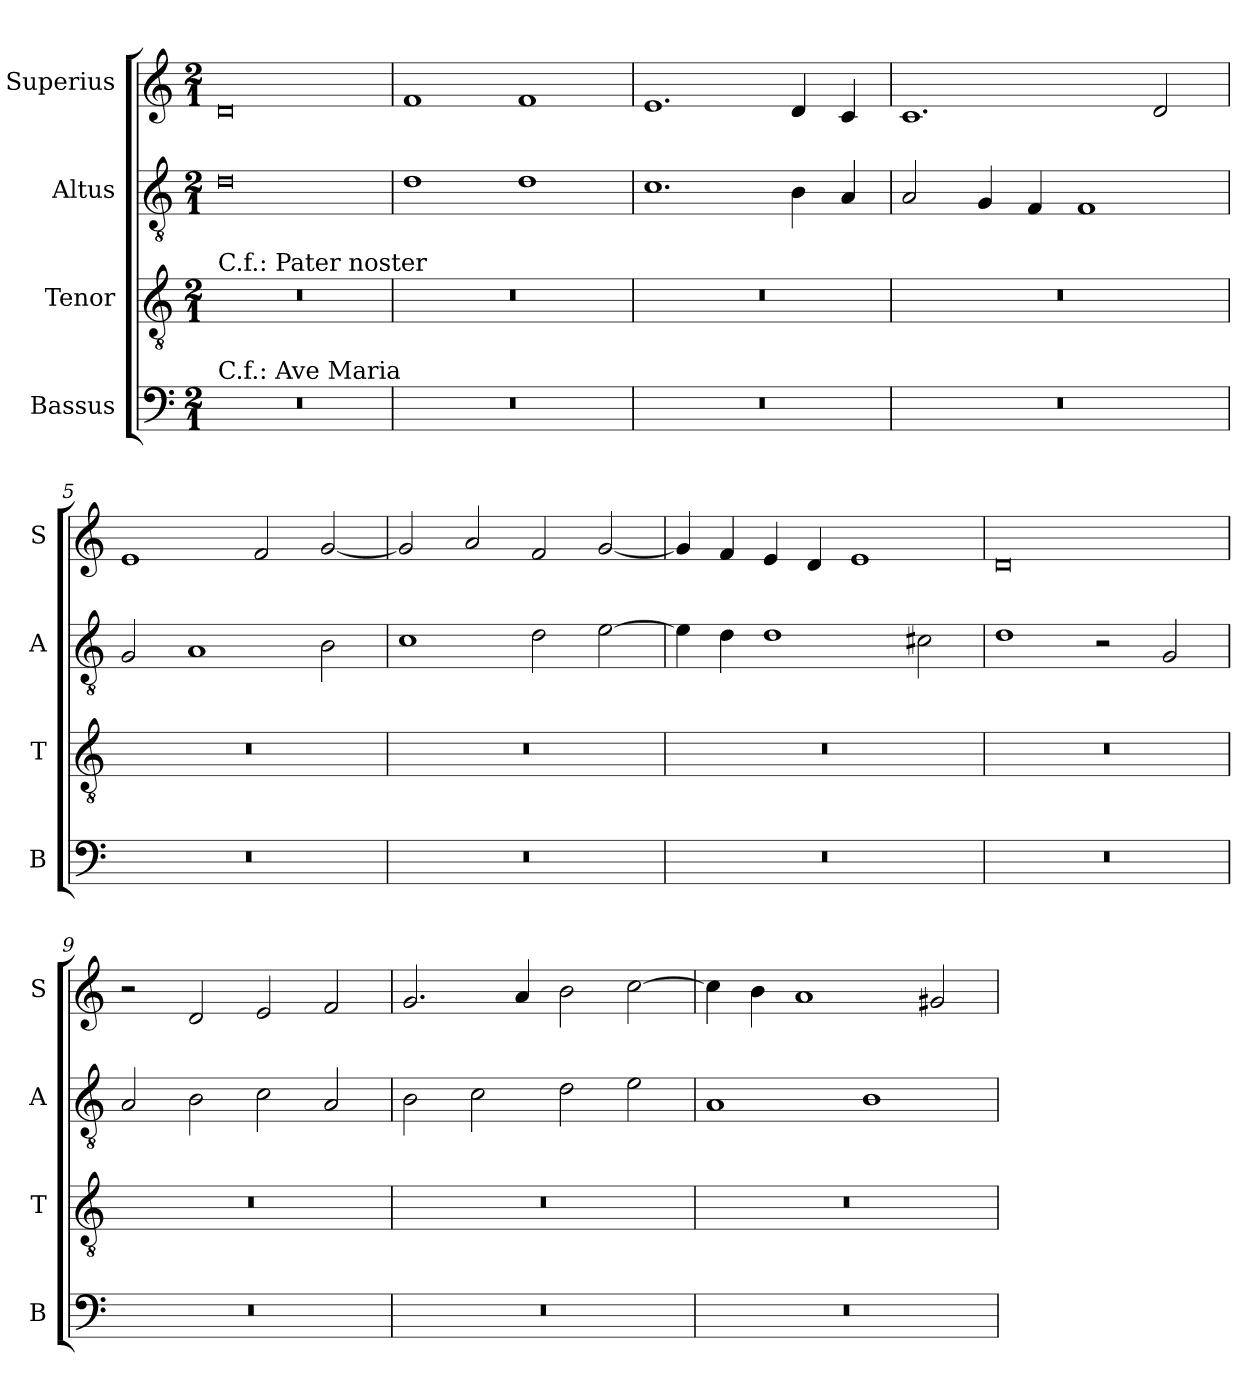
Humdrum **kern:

**kern	**kern	**kern	**kern
*part4	*part3	*part2	*part1
*staff4	*staff3	*staff2	*staff1
*I"Bassus	*I"Tenor	*I"Altus	*I"Superius
*I'B	*I'T	*I'A	*I'S
*clefF4	*clefGv2	*clefGv2	*clefG2
*k[]	*k[]	*k[]	*k[]
*a:	*a:	*a:	*a:
*M2/1	*M2/1	*M2/1	*M2/1
=1	=1	=1	=1
!	!LO:TX:a:t=C.f.&colon; Pater noster	!	!
!LO:TX:a:t=C.f.&colon; Ave Maria	!	!	!
0r	0r	0d	0d
=2	=2	=2	=2
0r	0r	1d	1f
.	.	1d	1f
=3	=3	=3	=3
0r	0r	1.c	1.e
.	.	4B	4d
.	.	4A	4c
=4	=4	=4	=4
0r	0r	2A	1.c
.	.	4G	.
.	.	4F	.
.	.	1F	.
.	.	.	2d
=5	=5	=5	=5
0r	0r	2G	1e
.	.	1A	.
.	.	.	2f
.	.	2B	[2g
=6	=6	=6	=6
0r	0r	1c	2g]
.	.	.	2a
.	.	2d	2f
.	.	[2e	[2g
=7	=7	=7	=7
0r	0r	4e]	4g]
.	.	4d	4f
.	.	1d	4e
.	.	.	4d
.	.	.	1e
.	.	2c#X	.
=8	=8	=8	=8
0r	0r	1d	0d
.	.	2r	.
.	.	2G	.
=9	=9	=9	=9
0r	0r	2A	2r
.	.	2B	2d
.	.	2c	2e
.	.	2A	2f
=10	=10	=10	=10
0r	0r	2B	2.g
.	.	2c	.
.	.	.	4a
.	.	2d	2b
.	.	2e	[2cc
=11	=11	=11	=11
0r	0r	1A	4cc]
.	.	.	4b
.	.	.	1a
.	.	1B	.
.	.	.	2g#X
=	=	=	=
*-	*-	*-	*-
